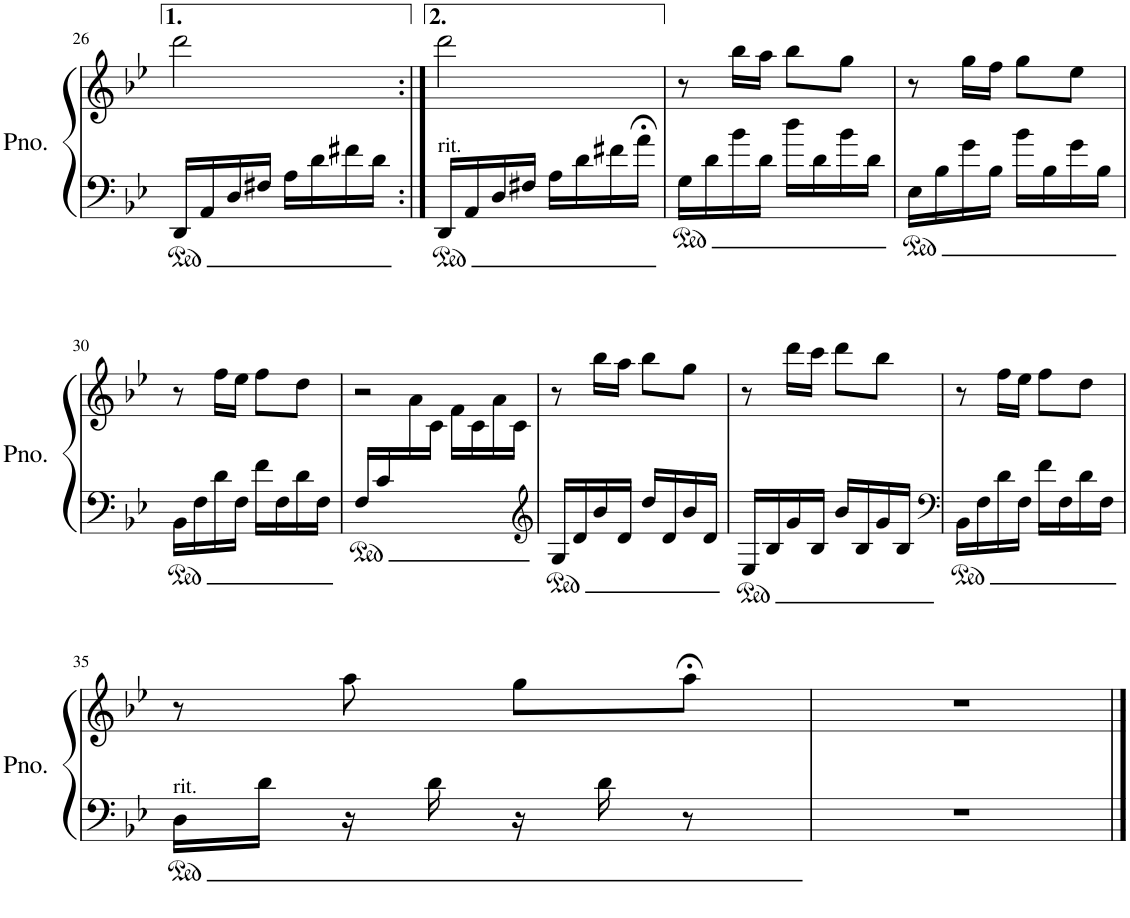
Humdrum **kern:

**kern	**kern
*part1	*part1
*staff2	*staff1
*I"Piano	*
*I'Pno.	*
!!LO:PB:g=z
*clefF4	*clefG2
*k[b-e-]	*k[b-e-]
*M2/4	*M2/4
=26	=26
16DD/LL	2ddd\
16AA/	.
16D/	.
16F#X/JJ	.
16A\LL	.
16d\	.
16f#X\	.
16d\JJ	.
=27:|!	=27:|!
!LO:TX:a:t=rit.	!
16DD/LL	2ddd\
16AA/	.
16D/	.
16F#X/JJ	.
16A\LL	.
16d\	.
16f#X\	.
16a;<\JJ	.
=28	=28
16G\LL	8r
16d\	.
16b-\	16bb-\LL
16d\JJ	16aa\JJ
16dd\LL	8bb-\L
16d\	.
16b-\	8gg\J
16d\JJ	.
=29	=29
16E-\LL	8r
16B-\	.
16g\	16gg\LL
16B-\JJ	16ff\JJ
16b-\LL	8gg\L
16B-\	.
16g\	8ee-\J
16B-\JJ	.
!!LO:LB:g=z
=30	=30
16BB-\LL	8r
16F\	.
16d\	16ff\LL
16F\JJ	16ee-\JJ
16f\LL	8ff\L
16F\	.
16d\	8dd\J
16F\JJ	.
=31	=31
*	*^
16F/LL	2r	8ryy
16c/	.	.
4.ryy	.	16a\
.	.	16c\JJ
.	.	16f\LL
.	.	16c\
.	.	16a\
.	.	16c\JJ
*	*v	*v
=32	=32
*clefG2	*
16G/LL	8r
16d/	.
16b-/	16bb-\LL
16d/JJ	16aa\JJ
16dd/LL	8bb-\L
16d/	.
16b-/	8gg\J
16d/JJ	.
=33	=33
16E-/LL	8r
16B-/	.
16g/	16ddd\LL
16B-/JJ	16ccc\JJ
16b-/LL	8ddd\L
16B-/	.
16g/	8bb-\J
16B-/JJ	.
=34	=34
*clefF4	*
16BB-\LL	8r
16F\	.
16d\	16ff\LL
16F\JJ	16ee-\JJ
16f\LL	8ff\L
16F\	.
16d\	8dd\J
16F\JJ	.
!!LO:LB:g=z
=35	=35
!LO:TX:a:t=rit.	!
16D\LL	8r
16d\JJ	.
16r	8aa\
16d\	.
16r	8gg\L
16d\	.
8r	8aa;<\J
=36	=36
2r	2r
==	==
*-	*-
